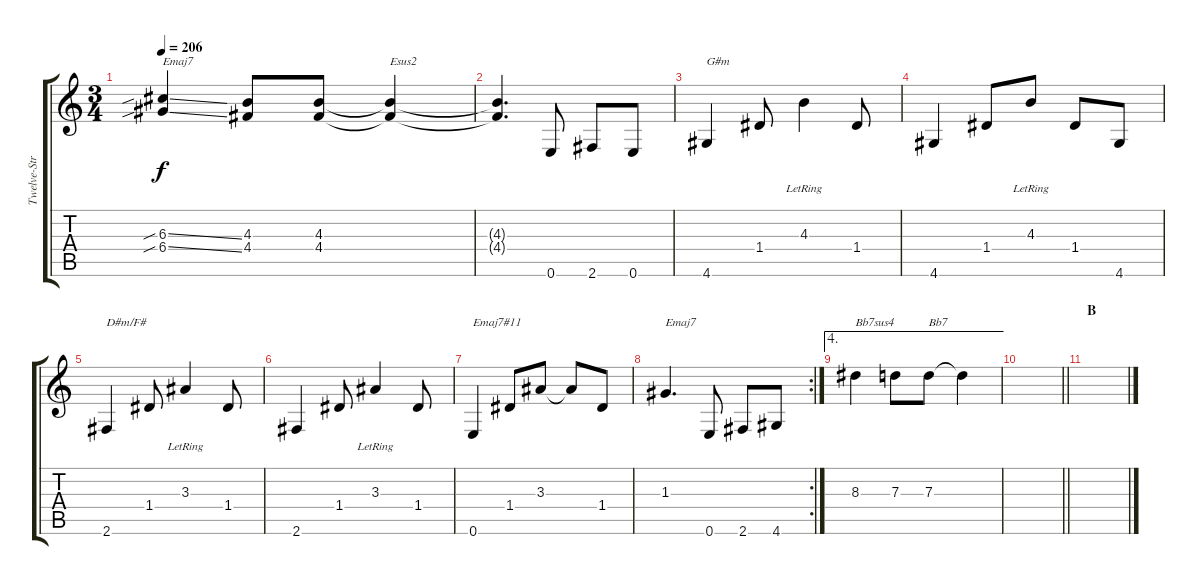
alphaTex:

\track ("Twelve-String" "Twelve-Str") {instrument electricguitarjazz}
\staff {score tabs}
\tuning (E4 B3 G3 D3 A2 E2) {hide}
\ts (3 4)
\tempo 206
\clef g2
\ks c
(6.3{sib ss} 6.4{sib ss}).4{txt "Emaj7" dy f} (4.3 4.4).8 (4.3 4.4).8 (4.3{t} 4.4{t}).4{txt "Esus2"} |
(4.3{t} 4.4{t}).4{d} 0.6.8 2.6.8 0.6.8 |
4.6.4{txt "G#m"} 1.4.8 4.3{lr}.4 1.4.8 |
4.6.4 1.4.8 4.3{lr}.8 1.4.8 4.6.8 |
2.6.4{txt "D#m/F#"} 1.4.8 3.3{lr}.4 1.4.8 |
2.6.4 1.4.8 3.3{lr}.4 1.4.8 |
0.6.4{txt "Emaj7#11"} 1.4.8 3.3.8 3.3{t}.8 1.4.8 |
\rc 2
1.3.4{d txt "Emaj7"} 0.6.8 2.6.8 4.6.8 |
\ae 4
8.3.4{txt "Bb7sus4"} 7.3.8 7.3.8{txt "Bb7"} 7.3{t}.4 |
\barLineRight lightlight
|
\section ("" "B")
